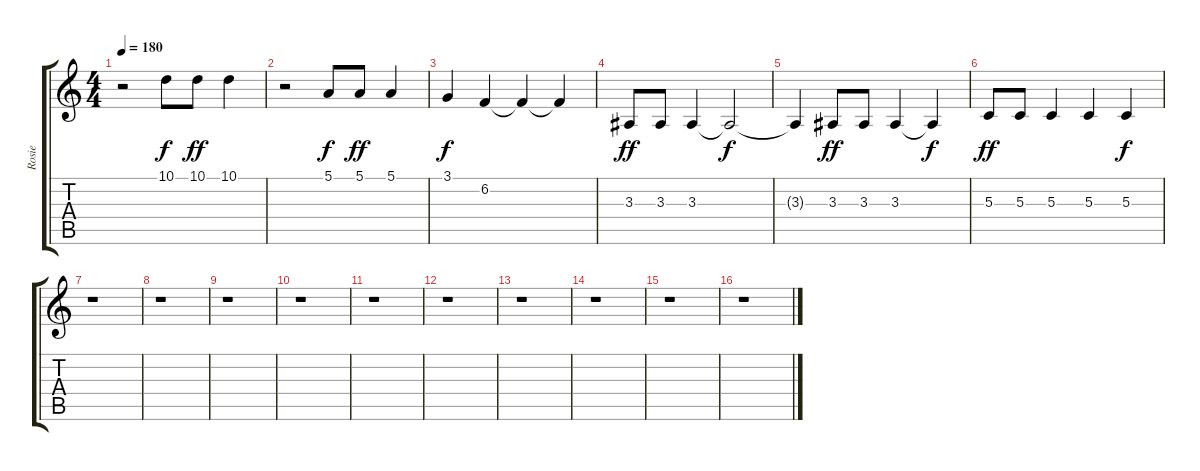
\track ("Rosie" "Rosie") {instrument violin}
\staff {score tabs}
\tuning (E4 B3 G3 D3 A2 D2) {hide}
\ts (4 4)
\tempo 180
\clef g2
\ks c
r.2{dy f} 10.1.8 10.1.8{dy ff} 10.1.4 |
r.2 5.1.8{dy f} 5.1.8{dy ff} 5.1.4 |
3.1.4{dy f} 6.2.4 6.2{t}.4 6.2{t}.4 |
3.3.8{dy ff} 3.3.8 3.3.4 3.3{t}.2{dy f} |
3.3{t}.4 3.3.8{dy ff} 3.3.8 3.3.4 3.3{t}.4{dy f} |
5.3.8{dy ff} 5.3.8 5.3.4 5.3.4 5.3.4{dy f} |
r.1{instrument violin} |
r.1 |
r.1 |
r.1 |
r.1 |
r.1 |
r.1 |
r.1 |
r.1 |
r.1
